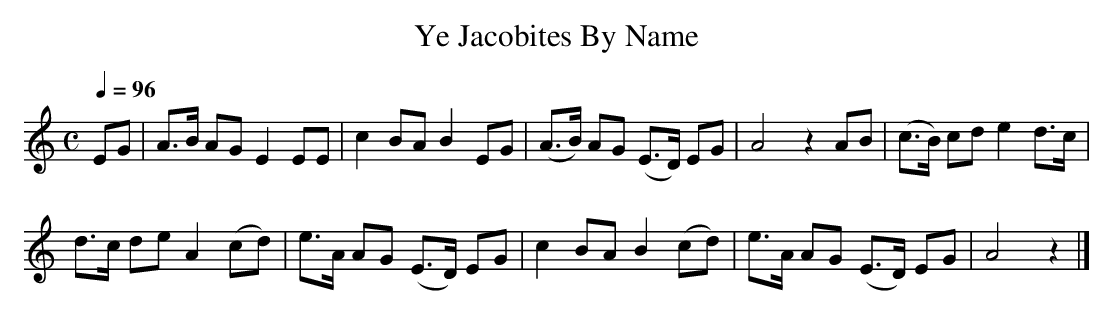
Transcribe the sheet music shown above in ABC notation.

X:1
T:Ye Jacobites By Name
M:C
L:1/8
Q:1/4=96
K:A Minor
EG|A>B AG E2  EE |c2  BA  B2   EG|(A>B) AG (E>D) EG |A4      z2   AB|(c>B) cd e2 d>c|
   d>c de A2 (cd)|e>A AG (E>D) EG| c2   BA  B2  (cd)|e>A AG (E>D) EG| A4      z2   |]
